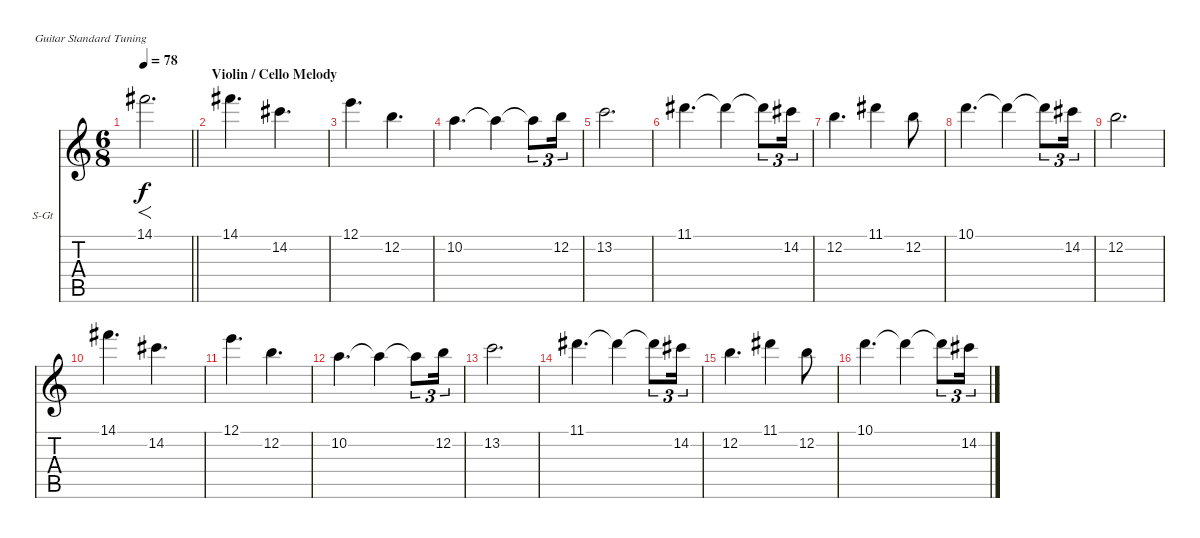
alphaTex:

\bracketExtendMode nobrackets
\firstSystemTrackNameOrientation horizontal
\otherSystemsTrackNameOrientation horizontal
\track ("Karin Svensson" "S-Gt") {instrument violin}
\staff {score tabs}
\tuning (E4 B3 G3 D3 A2 E2)
\displaytranspose 12
\ts (6 8)
\tempo 78
\clef g2
\barLineRight lightlight
\ks c
14.1.2{f d dy f} |
\section ("" "Violin / Cello Melody")
14.1.4{d} 14.2.4{d} |
12.1.4{d} 12.2.4{d} |
10.2.4{d} 10.2{t}.4 10.2{t}.8{tu (3 2)} 12.2.16{tu (3 2)} |
13.2.2{d} |
11.1.4{d} 11.1{t}.4 11.1{t}.8{tu (3 2)} 14.2.16{tu (3 2)} |
12.2.4{d} 11.1.4 12.2.8 |
10.1.4{d} 10.1{t}.4 10.1{t}.8{tu (3 2)} 14.2.16{tu (3 2)} |
12.2.2{d} |
14.1.4{d} 14.2.4{d} |
12.1.4{d} 12.2.4{d} |
10.2.4{d} 10.2{t}.4 10.2{t}.8{tu (3 2)} 12.2.16{tu (3 2)} |
13.2.2{d} |
11.1.4{d} 11.1{t}.4 11.1{t}.8{tu (3 2)} 14.2.16{tu (3 2)} |
12.2.4{d} 11.1.4 12.2.8 |
10.1.4{d} 10.1{t}.4 10.1{t}.8{tu (3 2)} 14.2.16{tu (3 2)}
